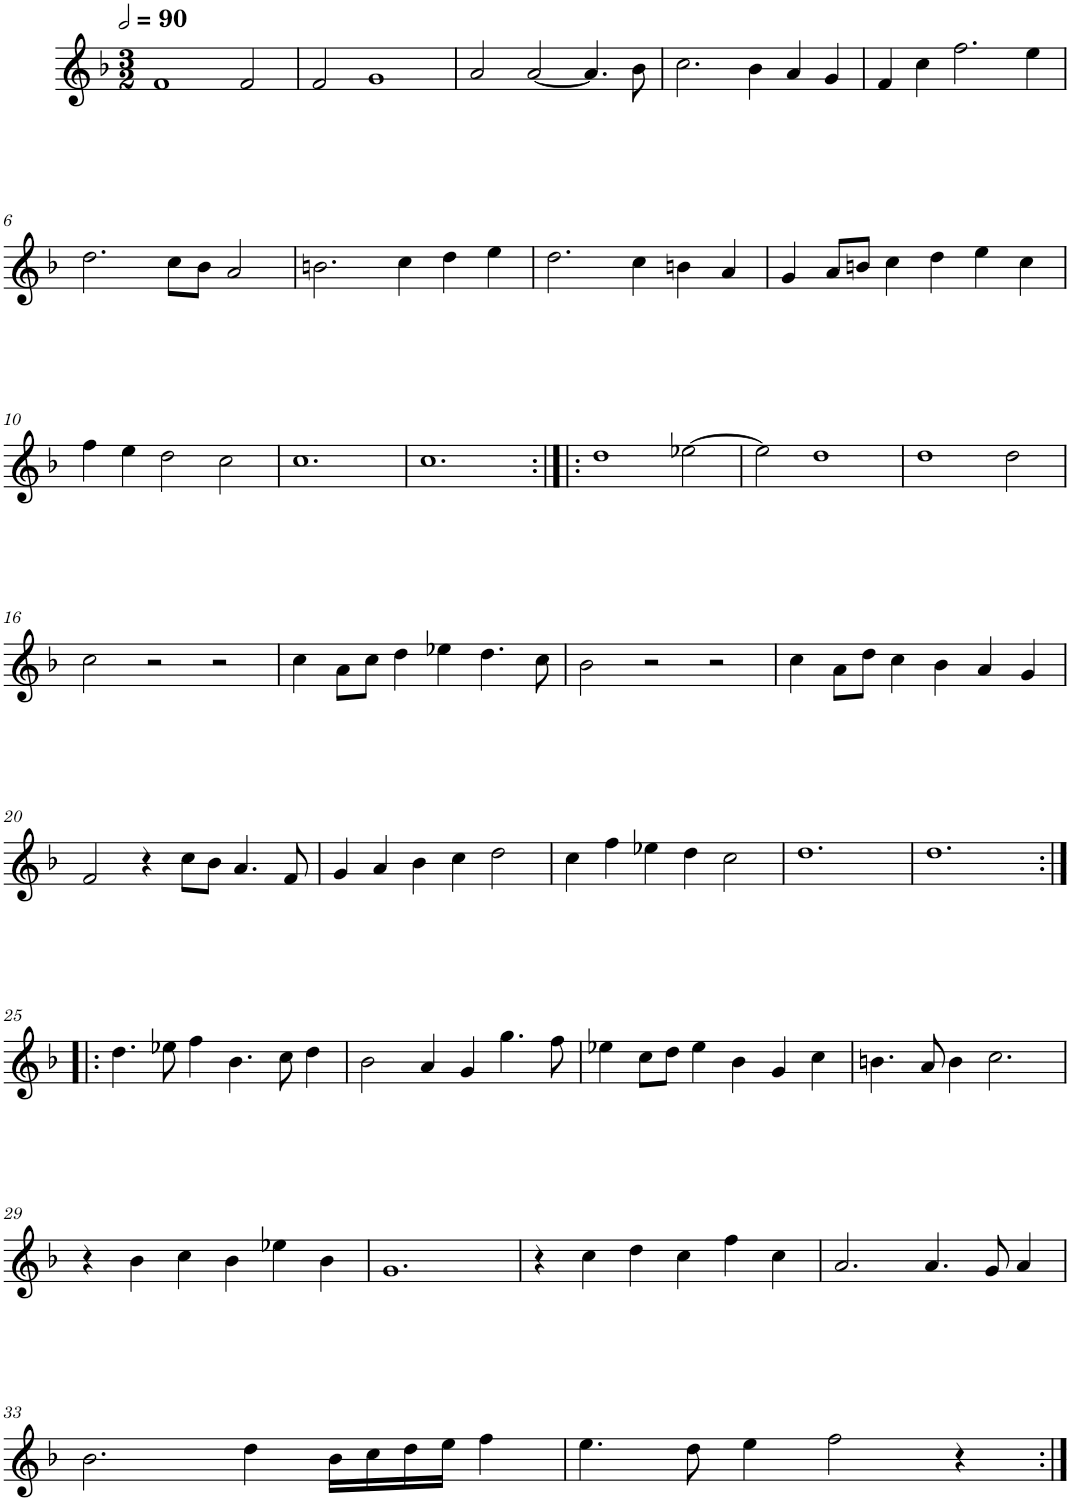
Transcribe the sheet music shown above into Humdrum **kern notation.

**kern
*part1
*staff1
*I"Six parties
*clefG2
*k[b-]
*M3/2
*MM180
=1
1f
2f/
=2
2f/
1g
=3
2a/
[2a/
4.a/]
8b-\
=4
2.cc\
4b-\
4a/
4g/
=5
4f/
4cc\
2.ff\
4ee\
!!LO:LB:g=z
=6
2.dd\
8cc\L
8b-\J
2a/
=7
2.bn\
4cc\
4dd\
4ee\
=8
2.dd\
4cc\
4bn\
4a/
=9
4g/
8a/L
8bn/J
4cc\
4dd\
4ee\
4cc\
!!LO:LB:g=z
=10
4ff\
4ee\
2dd\
2cc\
=11
1.cc
=12
1.cc
=13:|!|:
1dd
[2ee-X\
=14
2ee-\]
1dd
=15
1dd
2dd\
!!LO:LB:g=z
=16
2cc\
2r
2r
=17
4cc\
8a\L
8cc\J
4dd\
4ee-X\
4.dd\
8cc\
=18
2b-\
2r
2r
=19
4cc\
8a\L
8dd\J
4cc\
4b-\
4a/
4g/
!!LO:LB:g=z
=20
2f/
4r
8cc\L
8b-\J
4.a/
8f/
=21
4g/
4a/
4b-\
4cc\
2dd\
=22
4cc\
4ff\
4ee-X\
4dd\
2cc\
=23
1.dd
=24
1.dd
!!LO:LB:g=z
=25:|!|:
4.dd\
8ee-X\
4ff\
4.b-\
8cc\
4dd\
=26
2b-\
4a/
4g/
4.gg\
8ff\
=27
4ee-X\
8cc\L
8dd\J
4ee-\
4b-\
4g/
4cc\
=28
4.bn\
8a/
4b\
2.cc\
!!LO:LB:g=z
=29
4r
4b-\
4cc\
4b-\
4ee-X\
4b-\
=30
1.g
=31
4r
4cc\
4dd\
4cc\
4ff\
4cc\
=32
2.a/
4.a/
8g/
4a/
!!LO:LB:g=z
=33
2.b-\
4dd\
16b-\LL
16cc\
16dd\
16ee\JJ
4ff\
=34
4.ee\
8dd\
4ee\
2ff\
4r
=:|!
*-
